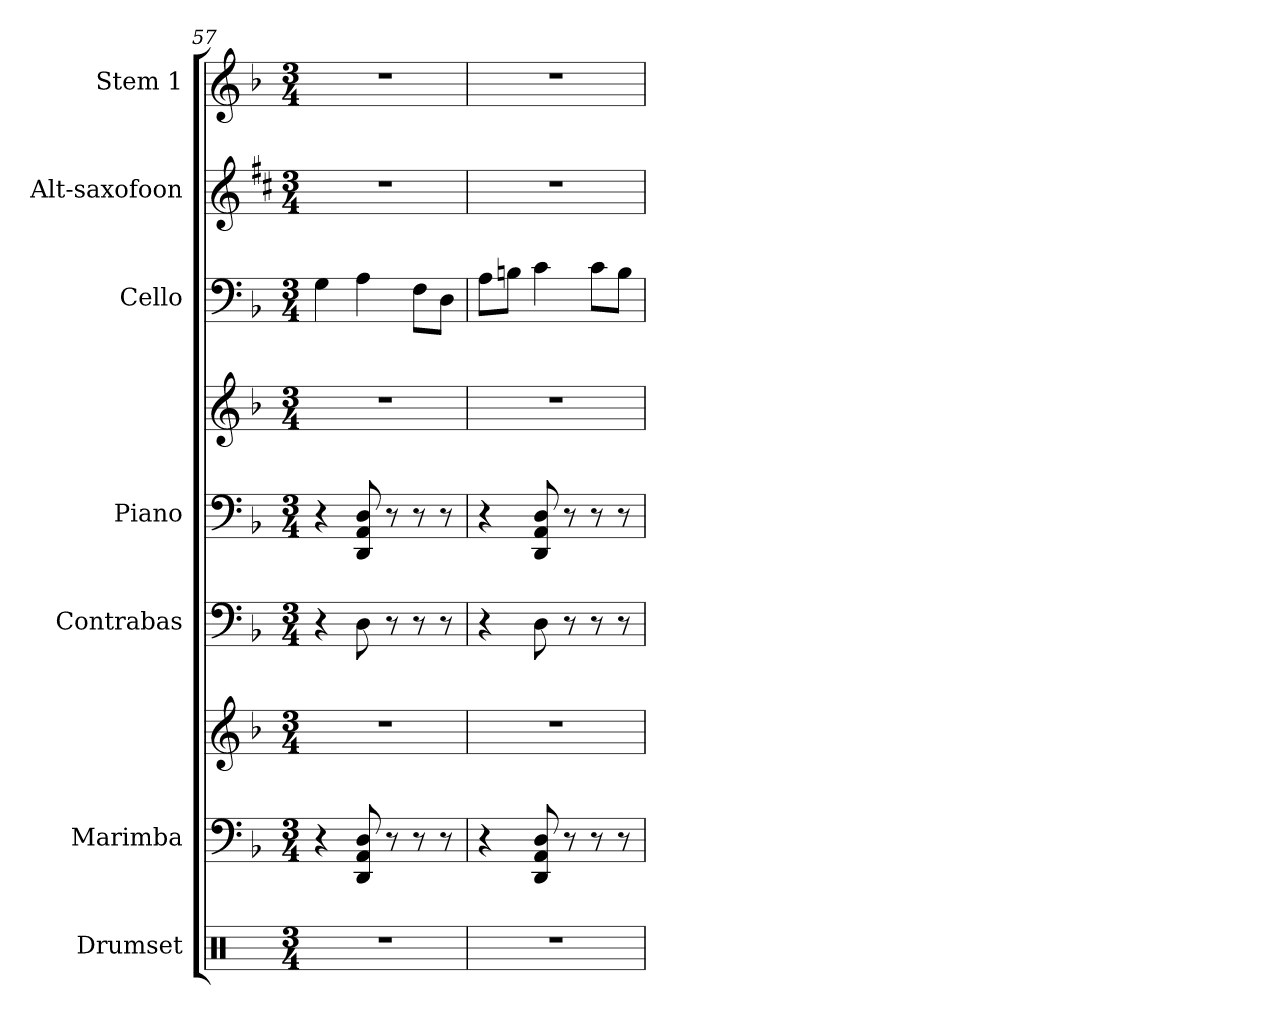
**kern	**kern	**kern	**kern	**kern	**kern	**kern	**kern	**kern
*part7	*part6	*part6	*part5	*part4	*part4	*part3	*part2	*part1
*staff9	*staff8	*staff7	*staff6	*staff5	*staff4	*staff3	*staff2	*staff1
*I"Drumset	*I"Marimba	*	*I"Contrabas	*I"Piano	*	*I"Cello	*I"Alt-saxofoon	*I"Stem 1
*I'D. set	*I'Mrm.	*	*I'Ca. Bs.	*I'Pno.	*	*	*I'A. Sax.	*I'Stm. 1
!!LO:PB:g=z
*clefX	*clefF4	*clefG2	*clefF4	*clefF4	*clefG2	*clefF4	*clefG2	*clefG2
*	*	*	*ITrd7c12	*	*	*	*ITrd5c9	*
*k[]	*k[b-]	*k[b-]	*k[b-]	*k[b-]	*k[b-]	*k[b-]	*k[b-]	*k[b-]
*M3/4	*M3/4	*M3/4	*M3/4	*M3/4	*M3/4	*M3/4	*M3/4	*M3/4
=57	=57	=57	=57	=57	=57	=57	=57	=57
2.r	4r	2.r	4r	4r	2.r	4G\	2.r	2.r
.	8DD/ 8AA/ 8D/	.	8DD\	8DD/ 8AA/ 8D/	.	4A\	.	.
.	8r	.	8r	8r	.	.	.	.
.	8r	.	8r	8r	.	8F\L	.	.
.	8r	.	8r	8r	.	8D\J	.	.
=58	=58	=58	=58	=58	=58	=58	=58	=58
2.r	4r	2.r	4r	4r	2.r	8A\L	2.r	2.r
.	.	.	.	.	.	8Bn\J	.	.
.	8DD/ 8AA/ 8D/	.	8DD\	8DD/ 8AA/ 8D/	.	4c\	.	.
.	8r	.	8r	8r	.	.	.	.
.	8r	.	8r	8r	.	8c\L	.	.
.	8r	.	8r	8r	.	8B\J	.	.
=	=	=	=	=	=	=	=	=
*-	*-	*-	*-	*-	*-	*-	*-	*-
